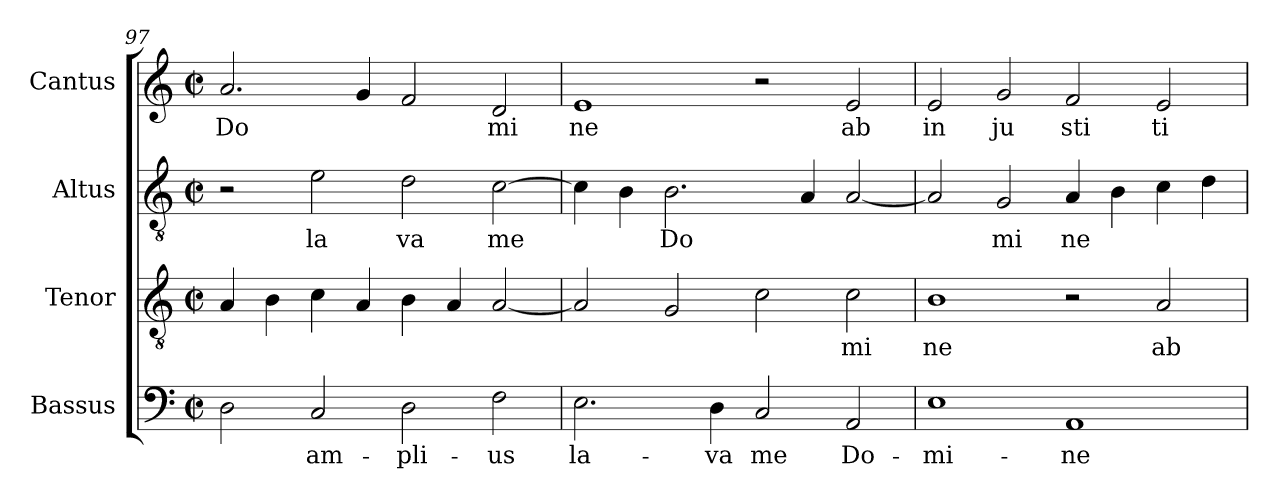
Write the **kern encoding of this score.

**kern	**text	**kern	**text	**kern	**text	**kern	**text
*part4	*part4	*part3	*part3	*part2	*part2	*part1	*part1
*staff4	*staff4	*staff3	*staff3	*staff2	*staff2	*staff1	*staff1
*I"Bassus	*	*I"Tenor	*	*I"Altus	*	*I"Cantus	*
*clefF4	*	*clefGv2	*	*clefGv2	*	*clefG2	*
*	*	*k[]	*	*	*	*k[]	*
*	*	*C:	*	*	*	*C:	*
*M2/2	*	*M2/2	*	*M2/2	*	*M2/2	*
*met(c|)	*	*met(c|)	*	*met(c|)	*	*met(c|)	*
=97	=97	=97	=97	=97	=97	=97	=97
!	!	!	!	!	!	!	!LO:LY:b
2D\	.	4A/	.	2r	.	2.a/	Do
.	.	4B\	.	.	.	.	.
!	!LO:LY:b:cj	!	!	!	!LO:LY:b:cj	!	!
2C/	am-	4c\	.	2e\	la	.	.
.	.	4A/	.	.	.	4g/	.
!	!LO:LY:b:cj	!	!	!	!LO:LY:b:cj	!	!
2D\	-pli-	4B\	.	2d\	va	2f/	.
.	.	4A/	.	.	.	.	.
!	!LO:LY:b:cj	!	!	!	!LO:LY:b	!	!LO:LY:b:cj
2F\	-us	[<2A/	.	[>2c\	me	2d/	mi
=98	=98	=98	=98	=98	=98	=98	=98
!	!LO:LY:b:cj	!	!	!	!	!	!LO:LY:b:cj
2.E\	la-	2A/]	.	4c\]	.	1e	ne
.	.	.	.	4B\	.	.	.
!	!	!	!	!	!LO:LY:b	!	!
.	.	2G/	.	2.B\	Do	.	.
!	!LO:LY:b:cj	!	!	!	!	!	!
4D\	-va	.	.	.	.	.	.
!	!LO:LY:b:cj	!	!	!	!	!	!
2C/	me	2c\	.	.	.	2r	.
.	.	.	.	4A/	.	.	.
!	!LO:LY:b:cj	!	!LO:LY:b:cj	!	!	!	!LO:LY:b:cj
2AA/	Do-	2c\	mi	[<2A/	.	2e/	ab
=99	=99	=99	=99	=99	=99	=99	=99
!	!LO:LY:b:cj	!	!LO:LY:b:cj	!	!	!	!LO:LY:b:cj
1E	-mi-	1B	ne	2A/]	.	2e/	in
!	!	!	!	!	!LO:LY:b:cj	!	!LO:LY:b:cj
.	.	.	.	2G/	mi	2g/	ju
!	!LO:LY:b:cj	!	!	!	!LO:LY:b:cj	!	!LO:LY:b:cj
1AA	-ne	2r	.	4A/	ne	2f/	sti
.	.	.	.	4B\	.	.	.
!	!	!	!LO:LY:b:cj	!	!	!	!LO:LY:b:cj
.	.	2A/	ab	4c\	.	2e/	ti
.	.	.	.	4d\	.	.	.
=	=	=	=	=	=	=	=
*-	*-	*-	*-	*-	*-	*-	*-
